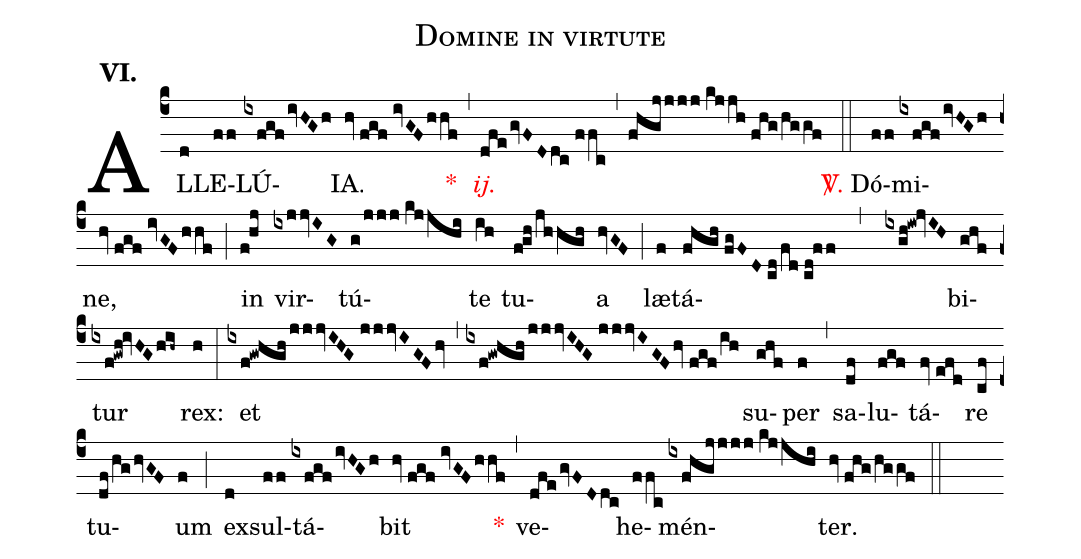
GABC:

name:Domine in virtute;
mode:VI.;
office-part:Alleluia;
%%
(c4) AL(d)LE(ff)LÚ(ixfgf/ivHGh)IA.(hv//fgf//ivGF/hhf) <v>\red{*}</v>(,) <v>\redit{ij.}</v>(dfe/gvFD/dc//ffc) (,) (fhgj/jjj//kj/jh//fhg/hg/gf) (::) <v>\red{\Vbar.}</v> Dó(ff)mi(ixfgf/ivHGh)ne,(hv//fgf//ivGF/hhf) (;) in(f!hj) vir(ixjjvIG)tú(g/jjj//kj/jhi)te(ih) tu(f!gh/jh/hgh)a(hvGF) (;) læ(f)tá(fhgh//fgFD//cd/fd//cd!ff , ixgh!iw!jvIH)bi(ghf)tur(ixf!gwh!ivHG/hih~) rex:(h) (:) et(ixf!gwhgh/jjjvIHG//jjjvIGF/hv) (,) (ixf!gwhgh/jjjvIHG//jjjvIGF/hv//fgf/ih) su(ghf)per(f) (,) sa(df)lu(fgf)tá(fv//efd)re(cf) tu(df/hg/hvGF)um(f) (;) ex(d)sul(ff)tá(ixfgf/ivHGh)bit(hv//fgf//ivGF/hhf) <v>\red{*}</v>(,) ve(dfe/gvFD/dc)he(ffc)mén(ixfhgj/jjj//kj/jhi)ter.(hv//fhg/hggf) (::)
